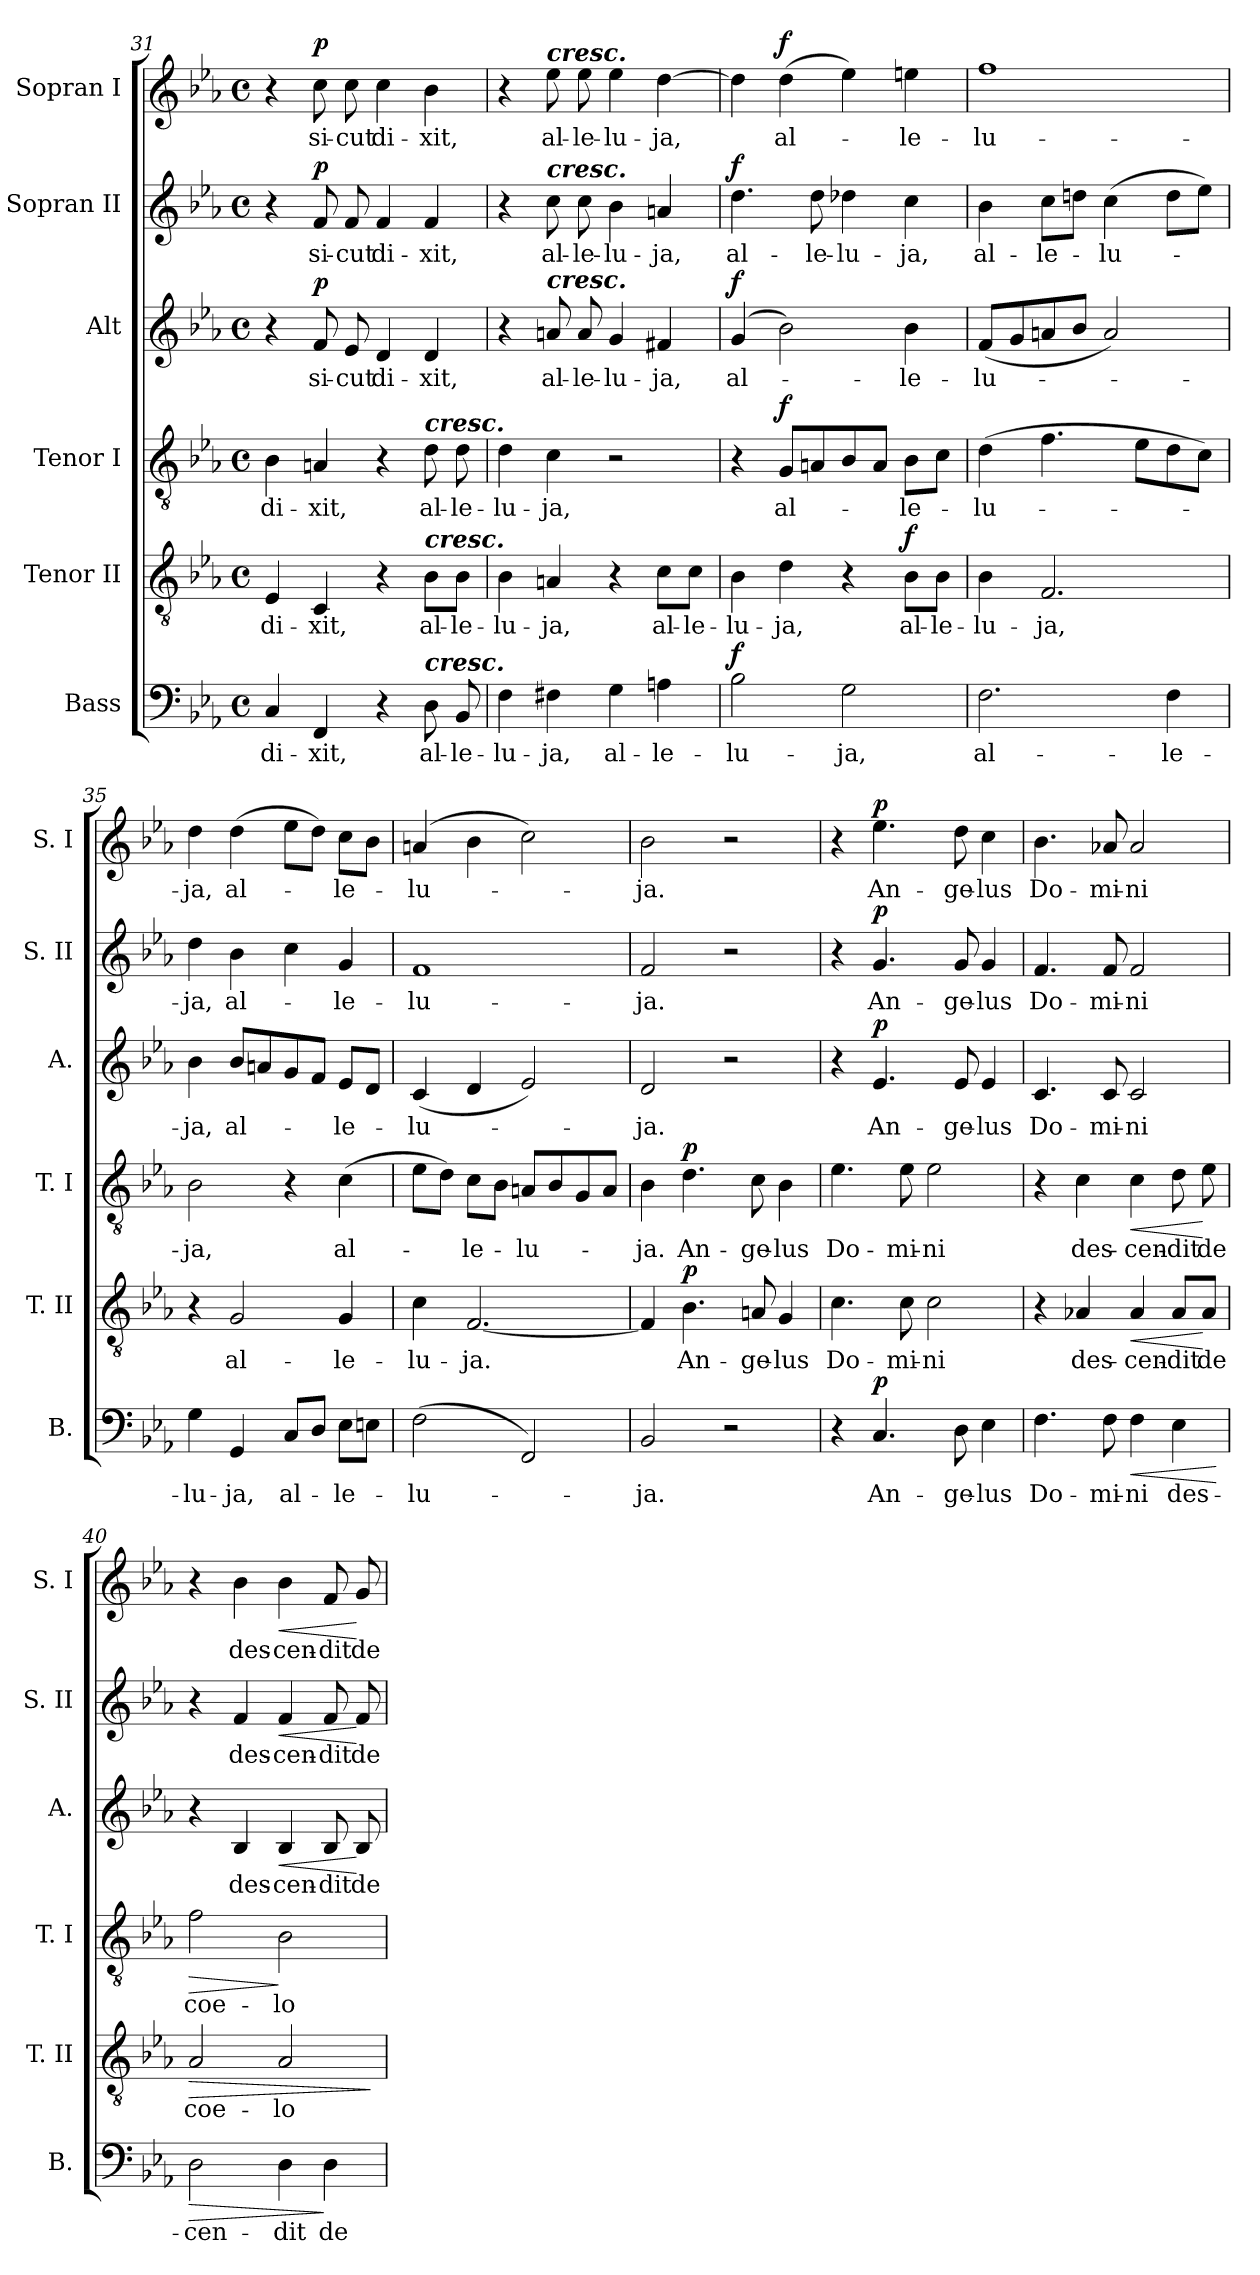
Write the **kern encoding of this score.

**kern	**text	**dynam	**kern	**text	**dynam	**kern	**text	**dynam	**kern	**text	**dynam	**kern	**text	**dynam	**kern	**text	**dynam
*part6	*part6	*part6	*part5	*part5	*part5	*part4	*part4	*part4	*part3	*part3	*part3	*part2	*part2	*part2	*part1	*part1	*part1
*staff6	*staff6	*staff6	*staff5	*staff5	*staff5	*staff4	*staff4	*staff4	*staff3	*staff3	*staff3	*staff2	*staff2	*staff2	*staff1	*staff1	*staff1
*I"Bass	*	*	*I"Tenor II	*	*	*I"Tenor I	*	*	*I"Alt	*	*	*I"Sopran II	*	*	*I"Sopran I	*	*
*I'B.	*	*	*I'T. II	*	*	*I'T. I	*	*	*I'A.	*	*	*I'S. II	*	*	*I'S. I	*	*
*clefF4	*	*	*clefGv2	*	*	*clefGv2	*	*	*clefG2	*	*	*clefG2	*	*	*clefG2	*	*
*k[b-e-a-]	*	*	*k[b-e-a-]	*	*	*k[b-e-a-]	*	*	*k[b-e-a-]	*	*	*k[b-e-a-]	*	*	*k[b-e-a-]	*	*
*E-:	*	*	*E-:	*	*	*E-:	*	*	*E-:	*	*	*E-:	*	*	*E-:	*	*
*M4/4	*	*	*M4/4	*	*	*M4/4	*	*	*M4/4	*	*	*M4/4	*	*	*M4/4	*	*
*met(c)	*	*	*met(c)	*	*	*met(c)	*	*	*met(c)	*	*	*met(c)	*	*	*met(c)	*	*
=31	=31	=31	=31	=31	=31	=31	=31	=31	=31	=31	=31	=31	=31	=31	=31	=31	=31
!	!LO:LY:b	!	!	!LO:LY:b	!	!	!LO:LY:b	!	!	!	!	!	!	!	!	!	!
4C/	di-	.	4E-/	di-	.	4B-\	di-	.	4r	.	.	4r	.	.	4r	.	.
!	!LO:LY:b	!	!	!LO:LY:b	!	!	!LO:LY:b	!	!	!LO:LY:b	!LO:DY:a	!	!LO:LY:b	!LO:DY:a	!	!LO:LY:b	!LO:DY:a
4FF/	-xit,	.	4C/	-xit,	.	4An/	-xit,	.	8f/	si-	p	8f/	si-	p	8cc\	si-	p
!	!	!	!	!	!	!	!	!	!	!LO:LY:b	!	!	!LO:LY:b	!	!	!LO:LY:b	!
.	.	.	.	.	.	.	.	.	8e-/	-cut	.	8f/	-cut	.	8cc\	-cut	.
!	!	!	!	!	!	!	!	!	!	!LO:LY:b	!	!	!LO:LY:b	!	!	!LO:LY:b	!
4r	.	.	4r	.	.	4r	.	.	4d/	di-	.	4f/	di-	.	4cc\	di-	.
!	!	!	!	!	!	!LO:TX:a:Bi:t=cresc.	!	!	!	!	!	!	!	!	!	!	!
!	!	!	!LO:TX:a:Bi:t=cresc.	!	!	!	!	!	!	!	!	!	!	!	!	!	!
!LO:TX:a:Bi:t=cresc.	!	!	!	!	!	!	!	!	!	!	!	!	!	!	!	!	!
!	!LO:LY:b	!	!	!LO:LY:b	!	!	!LO:LY:b	!	!	!LO:LY:b	!	!	!LO:LY:b	!	!	!LO:LY:b	!
8D\	al-	.	8B-\L	al-	.	8d\	al-	.	4d/	-xit,	.	4f/	-xit,	.	4b-\	-xit,	.
!	!LO:LY:b	!	!	!LO:LY:b	!	!	!LO:LY:b	!	!	!	!	!	!	!	!	!	!
8BB-/	-le-	.	8B-\J	-le-	.	8d\	-le-	.	.	.	.	.	.	.	.	.	.
=32	=32	=32	=32	=32	=32	=32	=32	=32	=32	=32	=32	=32	=32	=32	=32	=32	=32
!	!LO:LY:b	!	!	!LO:LY:b	!	!	!LO:LY:b	!	!	!	!	!	!	!	!	!	!
4F\	-lu-	.	4B-\	-lu-	.	4d\	-lu-	.	4r	.	.	4r	.	.	4r	.	.
!	!	!	!	!	!	!	!	!	!	!	!	!	!	!	!LO:TX:a:Bi:t=cresc.	!	!
!	!	!	!	!	!	!	!	!	!	!	!	!LO:TX:a:Bi:t=cresc.	!	!	!	!	!
!	!	!	!	!	!	!	!	!	!LO:TX:a:Bi:t=cresc.	!	!	!	!	!	!	!	!
!	!LO:LY:b	!	!	!LO:LY:b	!	!	!LO:LY:b	!	!	!LO:LY:b	!	!	!LO:LY:b	!	!	!LO:LY:b	!
4F#X\	-ja,	.	4An/	-ja,	.	4c\	-ja,	.	8an/	al-	.	8cc\	al-	.	8ee-\	al-	.
!	!	!	!	!	!	!	!	!	!	!LO:LY:b	!	!	!LO:LY:b	!	!	!LO:LY:b	!
.	.	.	.	.	.	.	.	.	8a/	-le-	.	8cc\	-le-	.	8ee-\	-le-	.
!	!LO:LY:b	!	!	!	!	!	!	!	!	!LO:LY:b	!	!	!LO:LY:b	!	!	!LO:LY:b	!
4G\	al-	.	4r	.	.	2r	.	.	4g/	-lu-	.	4b-\	-lu-	.	4ee-\	-lu-	.
!	!LO:LY:b	!	!	!LO:LY:b	!	!	!	!	!	!LO:LY:b	!	!	!LO:LY:b	!	!	!LO:LY:b	!
4An\	-le-	.	8c\L	al-	.	.	.	.	4f#X/	-ja,	.	4an/	-ja,	.	[4dd\	-ja,	.
!	!	!	!	!LO:LY:b	!	!	!	!	!	!	!	!	!	!	!	!	!
.	.	.	8c\J	-le-	.	.	.	.	.	.	.	.	.	.	.	.	.
!!LO:PB:g=z
=33	=33	=33	=33	=33	=33	=33	=33	=33	=33	=33	=33	=33	=33	=33	=33	=33	=33
!	!LO:LY:b	!LO:DY:a	!	!LO:LY:b	!	!	!	!	!	!LO:LY:b	!LO:DY:a	!	!LO:LY:b	!LO:DY:a	!	!	!
2B-\	-lu-	f	4B-\	-lu-	.	4r	.	.	(4g/	al-	f	4.dd\	al-	f	4dd\]	.	.
!	!	!	!	!LO:LY:b	!	!	!LO:LY:b	!LO:DY:a	!	!	!	!	!	!	!	!LO:LY:b	!LO:DY:a
.	.	.	4d\	-ja,	.	8G/L	al-	f	2b-\)	.	.	.	.	.	(>4dd\	al-	f
!	!	!	!	!	!	!	!	!	!	!	!	!	!LO:LY:b	!	!	!	!
.	.	.	.	.	.	8An/	.	.	.	.	.	8dd\	-le-	.	.	.	.
!	!LO:LY:b	!	!	!	!	!	!	!	!	!	!	!	!LO:LY:b	!	!	!	!
2G\	-ja,	.	4r	.	.	8B-/	.	.	.	.	.	4dd-X\	-lu-	.	4ee-\)	.	.
.	.	.	.	.	.	8A/J	.	.	.	.	.	.	.	.	.	.	.
!	!	!	!	!LO:LY:b	!LO:DY:a	!	!LO:LY:b	!	!	!LO:LY:b	!	!	!LO:LY:b	!	!	!LO:LY:b	!
.	.	.	8B-\L	al-	f	8B-\L	-le-	.	4b-\	-le-	.	4cc\	-ja,	.	4een\	-le-	.
!	!	!	!	!LO:LY:b	!	!	!	!	!	!	!	!	!	!	!	!	!
.	.	.	8B-\J	-le-	.	8c\J	.	.	.	.	.	.	.	.	.	.	.
=34	=34	=34	=34	=34	=34	=34	=34	=34	=34	=34	=34	=34	=34	=34	=34	=34	=34
!	!LO:LY:b	!	!	!LO:LY:b	!	!	!LO:LY:b	!	!	!LO:LY:b	!	!	!LO:LY:b	!	!	!LO:LY:b	!
2.F\	al-	.	4B-\	-lu-	.	(>4d\	-lu-	.	(<8f/L	-lu-	.	4b-\	al-	.	1ff	-lu-	.
.	.	.	.	.	.	.	.	.	8g/	.	.	.	.	.	.	.	.
!	!	!	!	!LO:LY:b	!	!	!	!	!	!	!	!	!LO:LY:b	!	!	!	!
.	.	.	2.F/	-ja,	.	4.f\	.	.	8an/	.	.	8cc\L	-le-	.	.	.	.
.	.	.	.	.	.	.	.	.	8b-/J	.	.	8ddn\J	.	.	.	.	.
!	!	!	!	!	!	!	!	!	!	!	!	!	!LO:LY:b	!	!	!	!
.	.	.	.	.	.	.	.	.	2a/)	.	.	(>4cc\	-lu-	.	.	.	.
.	.	.	.	.	.	8e-\L	.	.	.	.	.	.	.	.	.	.	.
!	!LO:LY:b	!	!	!	!	!	!	!	!	!	!	!	!	!	!	!	!
4F\	-le-	.	.	.	.	8d\	.	.	.	.	.	8dd\L	.	.	.	.	.
.	.	.	.	.	.	8c\J)	.	.	.	.	.	8ee-\J)	.	.	.	.	.
=35	=35	=35	=35	=35	=35	=35	=35	=35	=35	=35	=35	=35	=35	=35	=35	=35	=35
!	!LO:LY:b	!	!	!	!	!	!LO:LY:b	!	!	!LO:LY:b	!	!	!LO:LY:b	!	!	!LO:LY:b	!
4G\	-lu-	.	4r	.	.	2B-\	-ja,	.	4b-\	-ja,	.	4dd\	-ja,	.	4dd\	-ja,	.
!	!LO:LY:b	!	!	!LO:LY:b	!	!	!	!	!	!LO:LY:b	!	!	!LO:LY:b	!	!	!LO:LY:b	!
4GG/	-ja,	.	2G/	al-	.	.	.	.	8b-/L	al-	.	4b-\	al-	.	(>4dd\	al-	.
.	.	.	.	.	.	.	.	.	8an/	.	.	.	.	.	.	.	.
!	!LO:LY:b	!	!	!	!	!	!	!	!	!	!	!	!	!	!	!	!
8C/L	al-	.	.	.	.	4r	.	.	8g/	.	.	4cc\	.	.	8ee-\L	.	.
8D/J	.	.	.	.	.	.	.	.	8f/J	.	.	.	.	.	8dd\J)	.	.
!	!LO:LY:b	!	!	!LO:LY:b	!	!	!LO:LY:b	!	!	!LO:LY:b	!	!	!LO:LY:b	!	!	!LO:LY:b	!
8E-\L	-le-	.	4G/	-le-	.	(>4c\	al-	.	8e-/L	-le-	.	4g/	-le-	.	8cc\L	-le-	.
8En\J	.	.	.	.	.	.	.	.	8d/J	.	.	.	.	.	8b-\J	.	.
=36	=36	=36	=36	=36	=36	=36	=36	=36	=36	=36	=36	=36	=36	=36	=36	=36	=36
!	!LO:LY:b	!	!	!LO:LY:b	!	!	!	!	!	!LO:LY:b	!	!	!LO:LY:b	!	!	!LO:LY:b	!
(>2F\	-lu-	.	4c\	-lu-	.	8e-\L	.	.	(<4c/	-lu-	.	1f	-lu-	.	(4an/	-lu-	.
.	.	.	.	.	.	8d\J)	.	.	.	.	.	.	.	.	.	.	.
!	!	!	!	!LO:LY:b	!	!	!LO:LY:b	!	!	!	!	!	!	!	!	!	!
.	.	.	[2.F/	-ja.	.	8c\L	-le-	.	4d/	.	.	.	.	.	4b-\	.	.
.	.	.	.	.	.	8B-\J	.	.	.	.	.	.	.	.	.	.	.
!	!	!	!	!	!	!	!LO:LY:b	!	!	!	!	!	!	!	!	!	!
2FF/)	.	.	.	.	.	8An/L	-lu-	.	2e-/)	.	.	.	.	.	2cc\)	.	.
.	.	.	.	.	.	8B-/	.	.	.	.	.	.	.	.	.	.	.
.	.	.	.	.	.	8G/	.	.	.	.	.	.	.	.	.	.	.
.	.	.	.	.	.	8A/J	.	.	.	.	.	.	.	.	.	.	.
!!LO:LB:g=z
=37	=37	=37	=37	=37	=37	=37	=37	=37	=37	=37	=37	=37	=37	=37	=37	=37	=37
!	!LO:LY:b	!	!	!	!	!	!LO:LY:b	!	!	!LO:LY:b	!	!	!LO:LY:b	!	!	!LO:LY:b	!
2BB-/	-ja.	.	4F/]	.	.	4B-\	-ja.	.	2d/	-ja.	.	2f/	-ja.	.	2b-\	-ja.	.
!	!	!	!	!LO:LY:b	!LO:DY:a	!	!LO:LY:b	!LO:DY:a	!	!	!	!	!	!	!	!	!
.	.	.	4.B-\	An-	p	4.d\	An-	p	.	.	.	.	.	.	.	.	.
2r	.	.	.	.	.	.	.	.	2r	.	.	2r	.	.	2r	.	.
!	!	!	!	!LO:LY:b	!	!	!LO:LY:b	!	!	!	!	!	!	!	!	!	!
.	.	.	8An/	-ge-	.	8c\	-ge-	.	.	.	.	.	.	.	.	.	.
!	!	!	!	!LO:LY:b	!	!	!LO:LY:b	!	!	!	!	!	!	!	!	!	!
.	.	.	4G/	-lus	.	4B-\	-lus	.	.	.	.	.	.	.	.	.	.
=38	=38	=38	=38	=38	=38	=38	=38	=38	=38	=38	=38	=38	=38	=38	=38	=38	=38
!	!	!	!	!LO:LY:b	!	!	!LO:LY:b	!	!	!	!	!	!	!	!	!	!
4r	.	.	4.c\	Do-	.	4.e-\	Do-	.	4r	.	.	4r	.	.	4r	.	.
!	!LO:LY:b	!LO:DY:a	!	!	!	!	!	!	!	!LO:LY:b	!LO:DY:a	!	!LO:LY:b	!LO:DY:a	!	!LO:LY:b	!LO:DY:a
4.C/	An-	p	.	.	.	.	.	.	4.e-/	An-	p	4.g/	An-	p	4.ee-\	An-	p
!	!	!	!	!LO:LY:b	!	!	!LO:LY:b	!	!	!	!	!	!	!	!	!	!
.	.	.	8c\	-mi-	.	8e-\	-mi-	.	.	.	.	.	.	.	.	.	.
!	!	!	!	!LO:LY:b	!	!	!LO:LY:b	!	!	!	!	!	!	!	!	!	!
.	.	.	2c\	-ni	.	2e-\	-ni	.	.	.	.	.	.	.	.	.	.
!	!LO:LY:b	!	!	!	!	!	!	!	!	!LO:LY:b	!	!	!LO:LY:b	!	!	!LO:LY:b	!
8D\	-ge-	.	.	.	.	.	.	.	8e-/	-ge-	.	8g/	-ge-	.	8dd\	-ge-	.
!	!LO:LY:b	!	!	!	!	!	!	!	!	!LO:LY:b	!	!	!LO:LY:b	!	!	!LO:LY:b	!
4E-\	-lus	.	.	.	.	.	.	.	4e-/	-lus	.	4g/	-lus	.	4cc\	-lus	.
=39	=39	=39	=39	=39	=39	=39	=39	=39	=39	=39	=39	=39	=39	=39	=39	=39	=39
!	!LO:LY:b	!	!	!	!	!	!	!	!	!LO:LY:b	!	!	!LO:LY:b	!	!	!LO:LY:b	!
4.F\	Do-	.	4r	.	.	4r	.	.	4.c/	Do-	.	4.f/	Do-	.	4.b-\	Do-	.
!	!	!	!	!LO:LY:b	!	!	!LO:LY:b	!	!	!	!	!	!	!	!	!	!
.	.	.	4A-X/	des-	.	4c\	des-	.	.	.	.	.	.	.	.	.	.
!	!LO:LY:b	!	!	!	!	!	!	!	!	!LO:LY:b	!	!	!LO:LY:b	!	!	!LO:LY:b	!
8F\	-mi-	.	.	.	.	.	.	.	8c/	-mi-	.	8f/	-mi-	.	8a-X/	-mi-	.
!	!LO:LY:b	!LO:HP:b	!	!LO:LY:b	!LO:HP:b	!	!LO:LY:b	!LO:HP:b	!	!LO:LY:b	!	!	!LO:LY:b	!	!	!LO:LY:b	!
4F\	-ni	<	4A-/	-cen-	<	4c\	-cen-	<	2c/	-ni	.	2f/	-ni	.	2a-/	-ni	.
!	!LO:LY:b	!	!	!LO:LY:b	!	!	!LO:LY:b	!	!	!	!	!	!	!	!	!	!
4E-\	des-	.	8A-/L	-dit	.	8d\	-dit	.	.	.	.	.	.	.	.	.	.
!	!	!	!	!LO:LY:b	!	!	!LO:LY:b	!	!	!	!	!	!	!	!	!	!
.	.	.	8A-/J	de	[	8e-\	de	[	.	.	.	.	.	.	.	.	.
.	.	[	.	.	.	.	.	.	.	.	.	.	.	.	.	.	.
=40	=40	=40	=40	=40	=40	=40	=40	=40	=40	=40	=40	=40	=40	=40	=40	=40	=40
!	!LO:LY:b	!LO:HP:b	!	!LO:LY:b	!LO:HP:b	!	!LO:LY:b	!LO:HP:b	!	!	!	!	!	!	!	!	!
2D\	-cen-	>	2A-/	coe-	>	2f\	coe-	>	4r	.	.	4r	.	.	4r	.	.
!	!	!	!	!	!	!	!	!	!	!LO:LY:b	!	!	!LO:LY:b	!	!	!LO:LY:b	!
.	.	.	.	.	.	.	.	.	4B-/	des-	.	4f/	des-	.	4b-\	des-	.
!	!LO:LY:b	!	!	!LO:LY:b	!	!	!LO:LY:b	!	!	!LO:LY:b	!LO:HP:b	!	!LO:LY:b	!LO:HP:b	!	!LO:LY:b	!LO:HP:b
4D\	-dit	.	2A-/	-lo	.	2B-\	-lo	]	4B-/	-cen-	<	4f/	-cen-	<	4b-\	-cen-	<
!	!LO:LY:b	!	!	!	!	!	!	!	!	!LO:LY:b	!	!	!LO:LY:b	!	!	!LO:LY:b	!
4D\	de	]	.	.	.	.	.	.	8B-/	-dit	.	8f/	-dit	.	8f/	-dit	.
!	!	!	!	!	!	!	!	!	!	!LO:LY:b	!	!	!LO:LY:b	!	!	!LO:LY:b	!
.	.	.	.	.	.	.	.	.	8B-/	de	[	8f/	de	[	8g/	de	[
.	.	.	.	.	]	.	.	.	.	.	.	.	.	.	.	.	.
=	=	=	=	=	=	=	=	=	=	=	=	=	=	=	=	=	=
*-	*-	*-	*-	*-	*-	*-	*-	*-	*-	*-	*-	*-	*-	*-	*-	*-	*-
